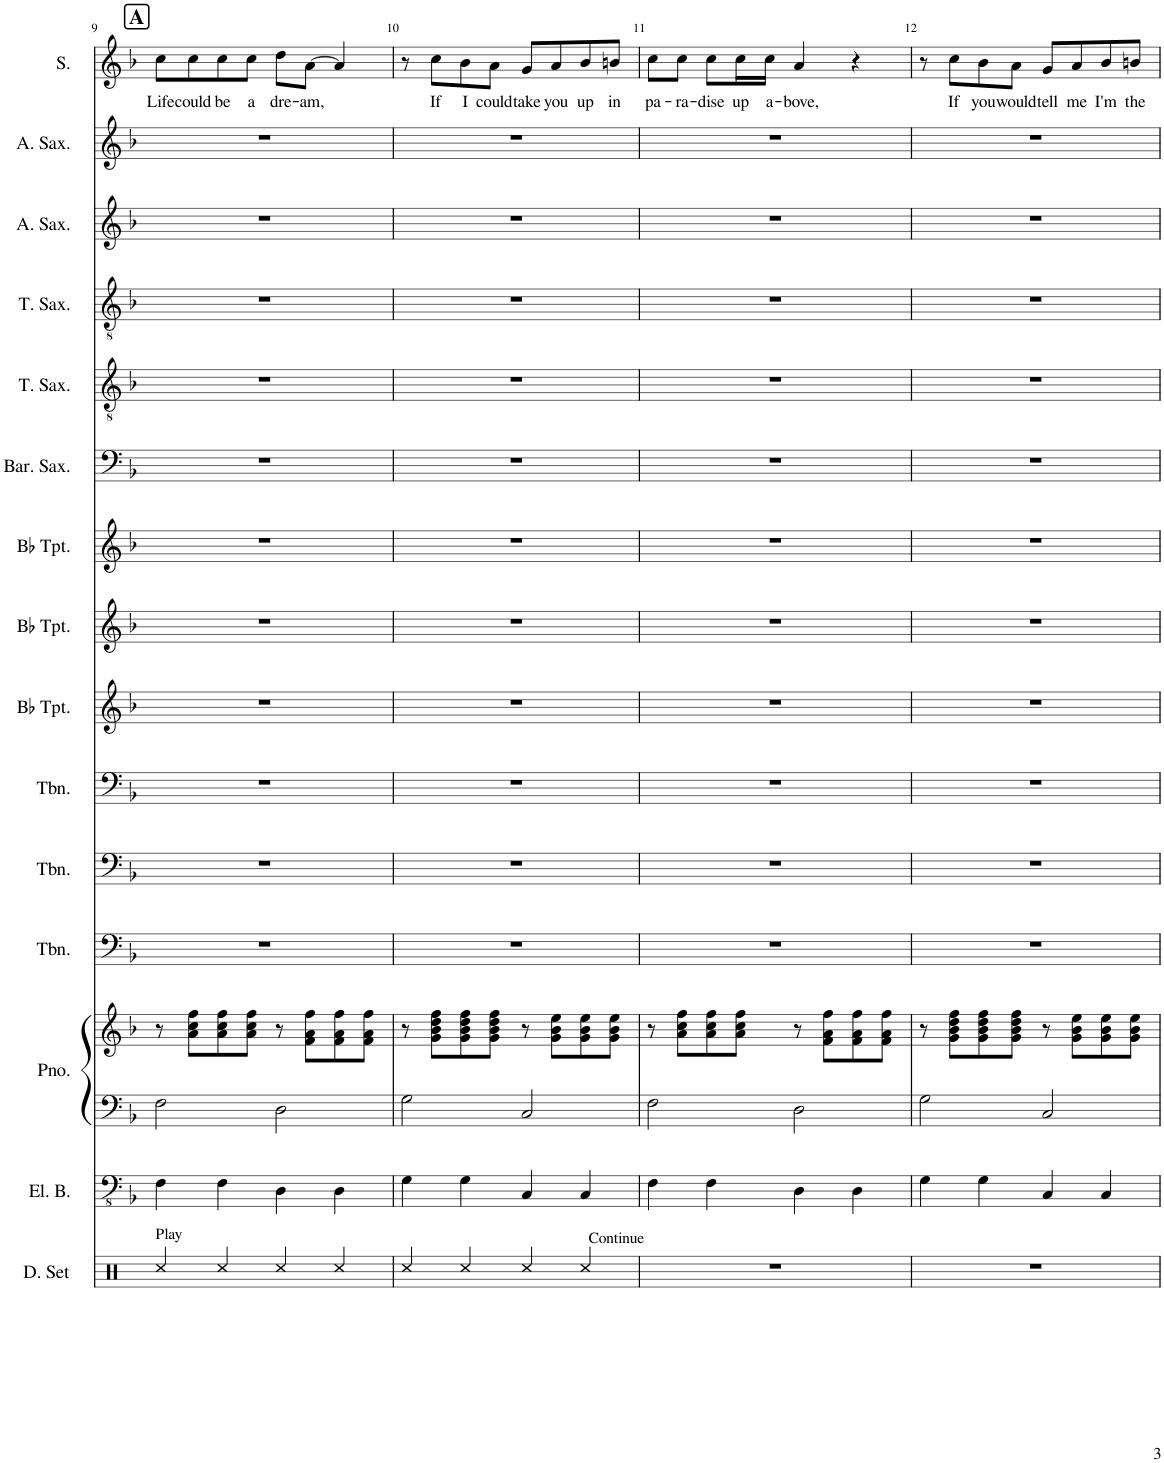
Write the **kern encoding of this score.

**kern	**kern	**kern	**kern	**kern	**kern	**kern	**kern	**kern	**kern	**kern	**kern	**kern	**kern	**kern	**kern	**text
*part15	*part14	*part13	*part13	*part12	*part11	*part10	*part9	*part8	*part7	*part6	*part5	*part4	*part3	*part2	*part1	*part1
*staff16	*staff15	*staff14	*staff13	*staff12	*staff11	*staff10	*staff9	*staff8	*staff7	*staff6	*staff5	*staff4	*staff3	*staff2	*staff1	*staff1
*I"Drumset	*I"Electric Bass	*I"Piano	*	*I"Trombone	*I"Trombone	*I"Trombone	*I"Bb Trumpet	*I"Bb Trumpet	*I"Bb Trumpet	*I"Baritone Saxophone	*I"Tenor Saxophone	*I"Tenor Saxophone	*I"Alto Saxophone	*I"Alto Saxophone	*I"Soprano	*
*I'D. Set	*I'El. B.	*I'Pno.	*	*I'Tbn.	*I'Tbn.	*I'Tbn.	*I'Bb Tpt.	*I'Bb Tpt.	*I'Bb Tpt.	*I'Bar. Sax.	*I'T. Sax.	*I'T. Sax.	*I'A. Sax.	*I'A. Sax.	*I'S.	*
!!LO:PB:g=z
*clefX	*clefFv4	*clefF4	*clefG2	*clefF4	*clefF4	*clefF4	*clefG2	*clefG2	*clefG2	*clefF4	*clefGv2	*clefGv2	*clefG2	*clefG2	*clefG2	*
*	*	*	*	*	*	*	*ITrd1c2	*ITrd1c2	*ITrd1c2	*ITrd12c21	*ITrd8c14	*ITrd8c14	*ITrd5c9	*ITrd5c9	*	*
*k[]	*k[b-]	*k[b-]	*k[b-]	*k[b-]	*k[b-]	*k[b-]	*k[b-]	*k[b-]	*k[b-]	*k[b-]	*k[b-]	*k[b-]	*k[b-]	*k[b-]	*k[b-]	*
*M4/4	*M4/4	*M4/4	*M4/4	*M4/4	*M4/4	*M4/4	*M4/4	*M4/4	*M4/4	*M4/4	*M4/4	*M4/4	*M4/4	*M4/4	*M4/4	*
*met(c)	*met(c)	*met(c)	*met(c)	*met(c)	*met(c)	*met(c)	*met(c)	*met(c)	*met(c)	*met(c)	*met(c)	*met(c)	*met(c)	*met(c)	*met(c)	*
!!LO:REH:place=s1:a:B:cj:fs=14:t=A
=9	=9	=9	=9	=9	=9	=9	=9	=9	=9	=9	=9	=9	=9	=9	=9	=9
!LO:TX:a:t=Continue	!	!	!	!	!	!	!	!	!	!	!	!	!	!	!	!
!LO:TX:a:t=Play	!	!	!	!	!	!	!	!	!	!	!	!	!	!	!	!
!	!	!	!	!	!	!	!	!	!	!	!	!	!	!	!	!LO:LY:b
4Rcc/	4FF\	2F\	8r	1r	1r	1r	1r	1r	1r	1r	1r	1r	1r	1r	8cc\L	Life
!	!	!	!	!	!	!	!	!	!	!	!	!	!	!	!	!LO:LY:b
.	.	.	8a\ 8cc\ 8ff\L	.	.	.	.	.	.	.	.	.	.	.	8cc\	could
!	!	!	!	!	!	!	!	!	!	!	!	!	!	!	!	!LO:LY:b
4Rcc/	4FF\	.	8a\ 8cc\ 8ff\	.	.	.	.	.	.	.	.	.	.	.	8cc\	be
!	!	!	!	!	!	!	!	!	!	!	!	!	!	!	!	!LO:LY:b
.	.	.	8a\ 8cc\ 8ff\J	.	.	.	.	.	.	.	.	.	.	.	8cc\J	a
!	!	!	!	!	!	!	!	!	!	!	!	!	!	!	!	!LO:LY:b
4Rcc/	4DD\	2D\	8r	.	.	.	.	.	.	.	.	.	.	.	8dd\L	dre-
!	!	!	!	!	!	!	!	!	!	!	!	!	!	!	!	!LO:LY:b
.	.	.	8f\ 8a\ 8ff\L	.	.	.	.	.	.	.	.	.	.	.	[8a\J	-am,
4Rcc/	4DD\	.	8f\ 8a\ 8ff\	.	.	.	.	.	.	.	.	.	.	.	4a/]	.
.	.	.	8f\ 8a\ 8ff\J	.	.	.	.	.	.	.	.	.	.	.	.	.
=10	=10	=10	=10	=10	=10	=10	=10	=10	=10	=10	=10	=10	=10	=10	=10	=10
4Rcc/	4GG\	2G\	8r	1r	1r	1r	1r	1r	1r	1r	1r	1r	1r	1r	8r	.
!	!	!	!	!	!	!	!	!	!	!	!	!	!	!	!	!LO:LY:b
.	.	.	8g\ 8b-\ 8dd\ 8ff\L	.	.	.	.	.	.	.	.	.	.	.	8cc\L	If
!	!	!	!	!	!	!	!	!	!	!	!	!	!	!	!	!LO:LY:b
4Rcc/	4GG\	.	8g\ 8b-\ 8dd\ 8ff\	.	.	.	.	.	.	.	.	.	.	.	8b-\	I
!	!	!	!	!	!	!	!	!	!	!	!	!	!	!	!	!LO:LY:b
.	.	.	8g\ 8b-\ 8dd\ 8ff\J	.	.	.	.	.	.	.	.	.	.	.	8a\J	could
!	!	!	!	!	!	!	!	!	!	!	!	!	!	!	!	!LO:LY:b
4Rcc/	4CC/	2C/	8r	.	.	.	.	.	.	.	.	.	.	.	8g/L	take
!	!	!	!	!	!	!	!	!	!	!	!	!	!	!	!	!LO:LY:b
.	.	.	8g\ 8b-\ 8ee\L	.	.	.	.	.	.	.	.	.	.	.	8a/	you
!	!	!	!	!	!	!	!	!	!	!	!	!	!	!	!	!LO:LY:b
4Rcc/	4CC/	.	8g\ 8b-\ 8ee\	.	.	.	.	.	.	.	.	.	.	.	8b-/	up
!	!	!	!	!	!	!	!	!	!	!	!	!	!	!	!	!LO:LY:b
.	.	.	8g\ 8b-\ 8ee\J	.	.	.	.	.	.	.	.	.	.	.	8bn/J	in
=11	=11	=11	=11	=11	=11	=11	=11	=11	=11	=11	=11	=11	=11	=11	=11	=11
!	!	!	!	!	!	!	!	!	!	!	!	!	!	!	!	!LO:LY:b
1r	4FF\	2F\	8r	1r	1r	1r	1r	1r	1r	1r	1r	1r	1r	1r	8cc\L	pa-
!	!	!	!	!	!	!	!	!	!	!	!	!	!	!	!	!LO:LY:b
.	.	.	8a\ 8cc\ 8ff\L	.	.	.	.	.	.	.	.	.	.	.	8cc\J	-ra-
!	!	!	!	!	!	!	!	!	!	!	!	!	!	!	!	!LO:LY:b
.	4FF\	.	8a\ 8cc\ 8ff\	.	.	.	.	.	.	.	.	.	.	.	8cc\L	-dise
!	!	!	!	!	!	!	!	!	!	!	!	!	!	!	!	!LO:LY:b
.	.	.	8a\ 8cc\ 8ff\J	.	.	.	.	.	.	.	.	.	.	.	16cc\L	up
!	!	!	!	!	!	!	!	!	!	!	!	!	!	!	!	!LO:LY:b
.	.	.	.	.	.	.	.	.	.	.	.	.	.	.	16cc\JJ	a-
!	!	!	!	!	!	!	!	!	!	!	!	!	!	!	!	!LO:LY:b
.	4DD\	2D\	8r	.	.	.	.	.	.	.	.	.	.	.	4a/	-bove,
.	.	.	8f\ 8a\ 8ff\L	.	.	.	.	.	.	.	.	.	.	.	.	.
.	4DD\	.	8f\ 8a\ 8ff\	.	.	.	.	.	.	.	.	.	.	.	4r	.
.	.	.	8f\ 8a\ 8ff\J	.	.	.	.	.	.	.	.	.	.	.	.	.
=12	=12	=12	=12	=12	=12	=12	=12	=12	=12	=12	=12	=12	=12	=12	=12	=12
1r	4GG\	2G\	8r	1r	1r	1r	1r	1r	1r	1r	1r	1r	1r	1r	8r	.
!	!	!	!	!	!	!	!	!	!	!	!	!	!	!	!	!LO:LY:b
.	.	.	8g\ 8b-\ 8dd\ 8ff\L	.	.	.	.	.	.	.	.	.	.	.	8cc\L	If
!	!	!	!	!	!	!	!	!	!	!	!	!	!	!	!	!LO:LY:b
.	4GG\	.	8g\ 8b-\ 8dd\ 8ff\	.	.	.	.	.	.	.	.	.	.	.	8b-\	you
!	!	!	!	!	!	!	!	!	!	!	!	!	!	!	!	!LO:LY:b
.	.	.	8g\ 8b-\ 8dd\ 8ff\J	.	.	.	.	.	.	.	.	.	.	.	8a\J	would
!	!	!	!	!	!	!	!	!	!	!	!	!	!	!	!	!LO:LY:b
.	4CC/	2C/	8r	.	.	.	.	.	.	.	.	.	.	.	8g/L	tell
!	!	!	!	!	!	!	!	!	!	!	!	!	!	!	!	!LO:LY:b
.	.	.	8g\ 8b-\ 8ee\L	.	.	.	.	.	.	.	.	.	.	.	8a/	me
!	!	!	!	!	!	!	!	!	!	!	!	!	!	!	!	!LO:LY:b
.	4CC/	.	8g\ 8b-\ 8ee\	.	.	.	.	.	.	.	.	.	.	.	8b-/	I'm
!	!	!	!	!	!	!	!	!	!	!	!	!	!	!	!	!LO:LY:b
.	.	.	8g\ 8b-\ 8ee\J	.	.	.	.	.	.	.	.	.	.	.	8bn/J	the
=	=	=	=	=	=	=	=	=	=	=	=	=	=	=	=	=
*-	*-	*-	*-	*-	*-	*-	*-	*-	*-	*-	*-	*-	*-	*-	*-	*-
